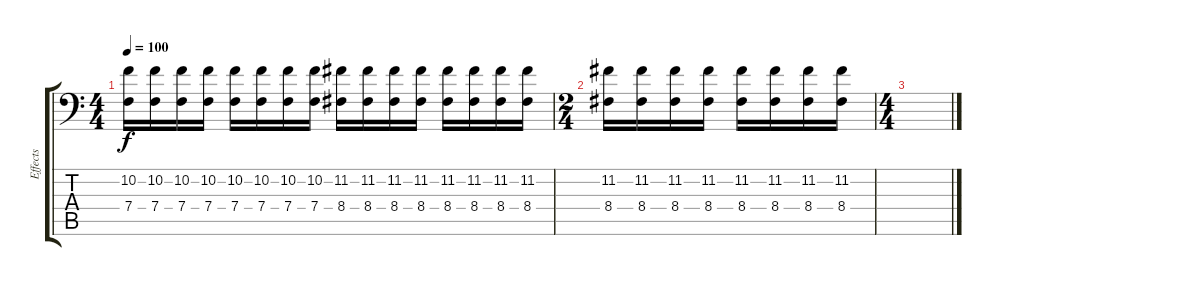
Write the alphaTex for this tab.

\track ("Effects" "Effects") {instrument lead2sawtooth}
\staff {score tabs}
\tuning (C4 G3 Eb3 Bb2 F2 Bb1) {hide}
\ts (4 4)
\tempo 100
\clef f4
\ks c
(10.2 7.4).16{dy f} (10.2 7.4).16 (10.2 7.4).16 (10.2 7.4).16 (10.2 7.4).16 (10.2 7.4).16 (10.2 7.4).16 (10.2 7.4).16 (11.2 8.4).16 (11.2 8.4).16 (11.2 8.4).16 (11.2 8.4).16 (11.2 8.4).16 (11.2 8.4).16 (11.2 8.4).16 (11.2 8.4).16 |
\ts (2 4)
(11.2 8.4).16 (11.2 8.4).16 (11.2 8.4).16 (11.2 8.4).16 (11.2 8.4).16 (11.2 8.4).16 (11.2 8.4).16 (11.2 8.4).16 |
\ts (4 4)
